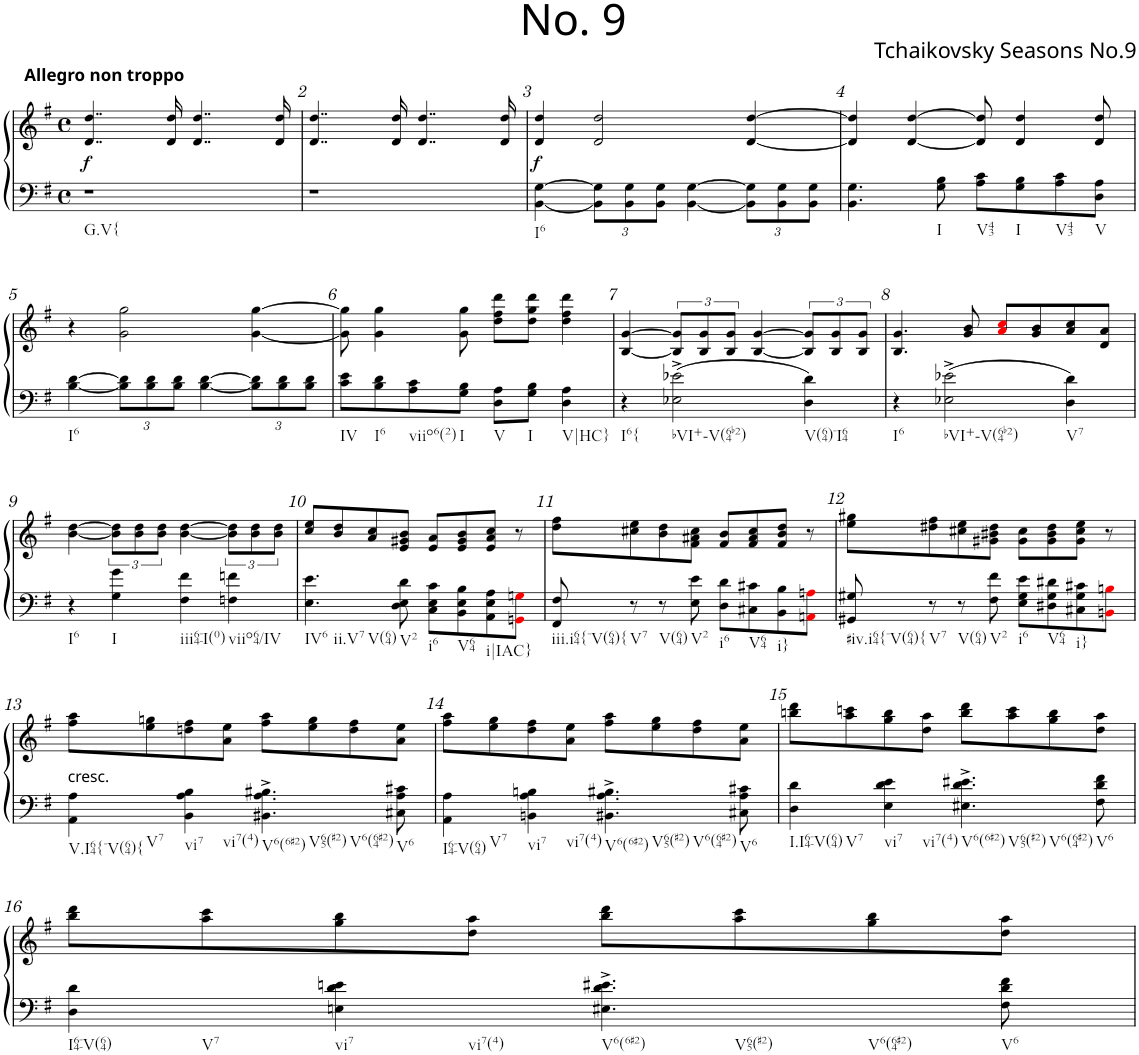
**kern	**kern	**dynam
*part1	*part1	*part1
*staff2	*staff1	*staff1/2
*I"Klavier	*	*
*I'Klav.	*	*
*clefF4	*clefG2	*
*k[f#]	*k[f#]	*
*G:	*G:	*
*M4/4	*M4/4	*
*met(c)	*met(c)	*
=1	=1	=1
!	!LO:TX:a:B:t=Allegro non troppo	!
!LO:TX:b:t=G.V{	!	!
!	!	!LO:DY:b
1r	4..d/ 4..dd/	f
.	16d/ 16dd/	.
.	4..d/ 4..dd/	.
.	16d/ 16dd/	.
=2	=2	=2
1r	4..d/ 4..dd/	.
.	16d/ 16dd/	.
.	4..d/ 4..dd/	.
.	16d/ 16dd/	.
=3	=3	=3
!LO:TX:b:t=I6	!	!
!	!	!LO:DY:b
[4BB\ [4G\	4d/ 4dd/	f
*Xbrackettup	*	*
12BB\] 12G\]L	2d/ 2dd/	.
12BB\ 12G\	.	.
12BB\ 12G\J	.	.
[4BB\ [4G\	.	.
12BB\] 12G\]L	[4d/ [4dd/	.
12BB\ 12G\	.	.
12BB\ 12G\J	.	.
=4	=4	=4
4.BB\ 4.G\	4d/] 4dd/]	.
.	[4d/ [4dd/	.
!LO:TX:b:t=I	!	!
8G\ 8B\	.	.
!LO:TX:b:t=V43	!	!
8A\ 8c\L	8d/] 8dd/]	.
!LO:TX:b:t=I	!	!
8G\ 8B\	4d/ 4dd/	.
!LO:TX:b:t=V43	!	!
8A\ 8c\	.	.
!LO:TX:b:t=V	!	!
8D\ 8A\J	8d/ 8dd/	.
!!LO:LB:g=z
=5	=5	=5
!LO:TX:b:t=I6	!	!
[4B\ [4d\	4r	.
12B\] 12d\]L	2g\ 2gg\	.
12B\ 12d\	.	.
12B\ 12d\J	.	.
[4B\ [4d\	.	.
12B\] 12d\]L	[4g\ [4gg\	.
12B\ 12d\	.	.
12B\ 12d\J	.	.
=6	=6	=6
!LO:TX:b:t=IV	!	!
8c\ 8e\L	8g\] 8gg\]	.
!LO:TX:b:t=I6	!	!
8B\ 8d\	4g\ 4gg\	.
!LO:TX:b:t=viio6(2)	!	!
8A\ 8c\	.	.
!LO:TX:b:t=I	!	!
8G\ 8B\J	8g\ 8gg\	.
!LO:TX:b:t=V	!	!
8D\ 8A\L	8dd\ 8ff#\ 8ddd\L	.
!LO:TX:b:t=I	!	!
8G\ 8B\J	8dd\ 8gg\ 8ddd\J	.
!LO:TX:b:t=V|HC}	!	!
4D\ 4A\	4dd\ 4ff#\ 4ddd\	.
=7	=7	=7
!LO:TX:b:t=I6{	!	!
4r	[4B/ [4g/	.
!LO:TX:b:t=bVI+-V(64b2)	!	!
2E-X\^> 2e-X\^>	12B/] 12g/]L	.
.	12B/ 12g/	.
.	12B/ 12g/J	.
.	[4B/ [4g/	.
!LO:TX:b:t=V(64)-I64	!	!
4D\ 4d\	12B/] 12g/]L	.
.	12B/ 12g/	.
.	12B/ 12g/J	.
=8	=8	=8
!LO:TX:b:t=I6	!	!
4r	4.B/ 4.g/	.
!LO:TX:b:t=bVI+-V(64b2)	!	!
2E-X\^ 2e-X\^	.	.
.	8g/ 8b/	.
.	8ai/ 8cci/L	.
.	8g/ 8b/	.
!LO:TX:b:t=V7	!	!
4D\ 4d\	8a/ 8cc/	.
.	8d/ 8a/J	.
!!LO:LB:g=z
=9	=9	=9
!LO:TX:b:t=I6	!	!
4r	[4b\ [4dd\	.
!LO:TX:b:t=I	!	!
4G\ 4g\	12b\] 12dd\]L	.
.	12b\ 12dd\	.
.	12b\ 12dd\J	.
!LO:TX:b:t=iii64-I(0)	!	!
4F#\ 4f#\	[4b\ [4dd\	.
!LO:TX:b:t=viio64/IV	!	!
4Fn\ 4fn\	12b\] 12dd\]L	.
.	12b\ 12dd\	.
.	12b\ 12dd\J	.
=10	=10	=10
!LO:TX:b:t=IV6	!	!
!LO:TX:b:t=ii.V7	!	!
!LO:TX:b:t=V(64)	!	!
4.E\ 4.e\	8cc/ 8ee/L	.
.	8b/ 8dd/	.
.	8a/ 8cc/	.
!LO:TX:b:t=V2	!	!
8D\ 8E\ 8d\	8e/ 8g#X/ 8b/J	.
!LO:TX:b:t=i6	!	!
8C\ 8E\ 8c\L	8e/ 8a/L	.
!LO:TX:b:t=V64	!	!
8BB\ 8E\ 8B\	8e/ 8g#/ 8b/	.
!LO:TX:b:t=i|IAC}	!	!
8AA\ 8E\ 8A\	8e/ 8a/ 8cc/J	.
8GGni\ 8Gni\J	8r	.
=11	=11	=11
!LO:TX:b:t=iii.i64{-V(64){	!	!
8FF#/ 8F#/	8dd\ 8ff#\L	.
!LO:TX:b:t=V7	!	!
8r	8cc#X\ 8ee\	.
!LO:TX:b:t=V(64)	!	!
8r	8b\ 8dd\	.
!LO:TX:b:t=V2	!	!
8E\ 8e\	8f#\ 8a#X\ 8cc#\J	.
!LO:TX:b:t=i6	!	!
8D\ 8d\L	8f#/ 8b/L	.
!LO:TX:b:t=V64	!	!
8C#X\ 8c#X\	8f#/ 8a#/ 8cc#/	.
!LO:TX:b:t=i}	!	!
8BB\ 8B\	8f#/ 8b/ 8dd/J	.
8AAni\ 8Ani\J	8r	.
=12	=12	=12
!LO:TX:b:t=#iv.i64{-V(64){	!	!
8GG#X/ 8G#X/	8ee\ 8gg#X\L	.
!LO:TX:b:t=V7	!	!
8r	8dd#X\ 8ff#\	.
!LO:TX:b:t=V(64)	!	!
8r	8cc#X\ 8ee\	.
!LO:TX:b:t=V2	!	!
8F#\ 8f#\	8g#X\ 8b#X\ 8dd#\J	.
!LO:TX:b:t=i6	!	!
8E\ 8G#\ 8e\L	8g#\ 8cc#\L	.
!LO:TX:b:t=V64	!	!
8D#X\ 8G#\ 8d#X\	8g#\ 8b#\ 8dd#\	.
!LO:TX:b:t=i}	!	!
8C#X\ 8G#\ 8c#X\	8g#\ 8cc#\ 8ee\J	.
8BBni\ 8Bni\J	8r	.
!!LO:LB:g=z
=13	=13	=13
!LO:TX:a:t=cresc.	!	!
!LO:TX:b:t=V.I64{-V(64){	!	!
!LO:TX:b:t=V7	!	!
4AA\ 4A\	8ff#\ 8aa\L	.
.	8ee\ 8ggn\	.
!LO:TX:b:t=vi7	!	!
!LO:TX:b:t=vi7(4)	!	!
4BB\ 4A\ 4B\	8ddn\ 8ff#\	.
.	8a\ 8ee\J	.
!LO:TX:b:t=V6(6#2)	!	!
!LO:TX:b:t=V65(#2)	!	!
!LO:TX:b:t=V6(64#2)	!	!
4.BB#X\^ 4.A\^ 4.B#X\^	8ff#\ 8aa\L	.
.	8ee\ 8gg\	.
.	8dd\ 8ff#\	.
!LO:TX:b:t=V6	!	!
8C#X\ 8A\ 8c#X\	8a\ 8ee\J	.
=14	=14	=14
!LO:TX:b:t=I64-V(64)	!	!
!LO:TX:b:t=V7	!	!
4AA\ 4A\	8ff#\ 8aa\L	.
.	8ee\ 8gg\	.
!LO:TX:b:t=vi7	!	!
!LO:TX:b:t=vi7(4)	!	!
4BBn\ 4A\ 4Bn\	8dd\ 8ff#\	.
.	8a\ 8ee\J	.
!LO:TX:b:t=V6(6#2)	!	!
!LO:TX:b:t=V65(#2)	!	!
!LO:TX:b:t=V6(64#2)	!	!
4.BB#X\^ 4.A\^ 4.B#X\^	8ff#\ 8aa\L	.
.	8ee\ 8gg\	.
.	8dd\ 8ff#\	.
!LO:TX:b:t=V6	!	!
8C#X\ 8A\ 8c#X\	8a\ 8ee\J	.
=15	=15	=15
!LO:TX:b:t=I.I64-V(64)	!	!
!LO:TX:b:t=V7	!	!
4D\ 4d\	8bbn\ 8ddd\L	.
.	8aa\ 8cccn\	.
!LO:TX:b:t=vi7	!	!
!LO:TX:b:t=vi7(4)	!	!
4E\ 4d\ 4e\	8gg\ 8bb\	.
.	8dd\ 8aa\J	.
!LO:TX:b:t=V6(6#2)	!	!
!LO:TX:b:t=V65(#2)	!	!
!LO:TX:b:t=V6(64#2)	!	!
4.E#X\^ 4.d\^ 4.e#X\^	8bb\ 8ddd\L	.
.	8aa\ 8ccc\	.
.	8gg\ 8bb\	.
!LO:TX:b:t=V6	!	!
8F#\ 8d\ 8f#\	8dd\ 8aa\J	.
!!LO:LB:g=z
=16	=16	=16
!LO:TX:b:t=I64-V(64)	!	!
!LO:TX:b:t=V7	!	!
4D\ 4d\	8bb\ 8ddd\L	.
.	8aa\ 8ccc\	.
!LO:TX:b:t=vi7	!	!
!LO:TX:b:t=vi7(4)	!	!
4En\ 4d\ 4en\	8gg\ 8bb\	.
.	8dd\ 8aa\J	.
!LO:TX:b:t=V6(6#2)	!	!
!LO:TX:b:t=V65(#2)	!	!
!LO:TX:b:t=V6(64#2)	!	!
4.E#X\^ 4.d\^ 4.e#X\^	8bb\ 8ddd\L	.
.	8aa\ 8ccc\	.
.	8gg\ 8bb\	.
!LO:TX:b:t=V6	!	!
8F#\ 8d\ 8f#\	8dd\ 8aa\J	.
=	=	=
*-	*-	*-
